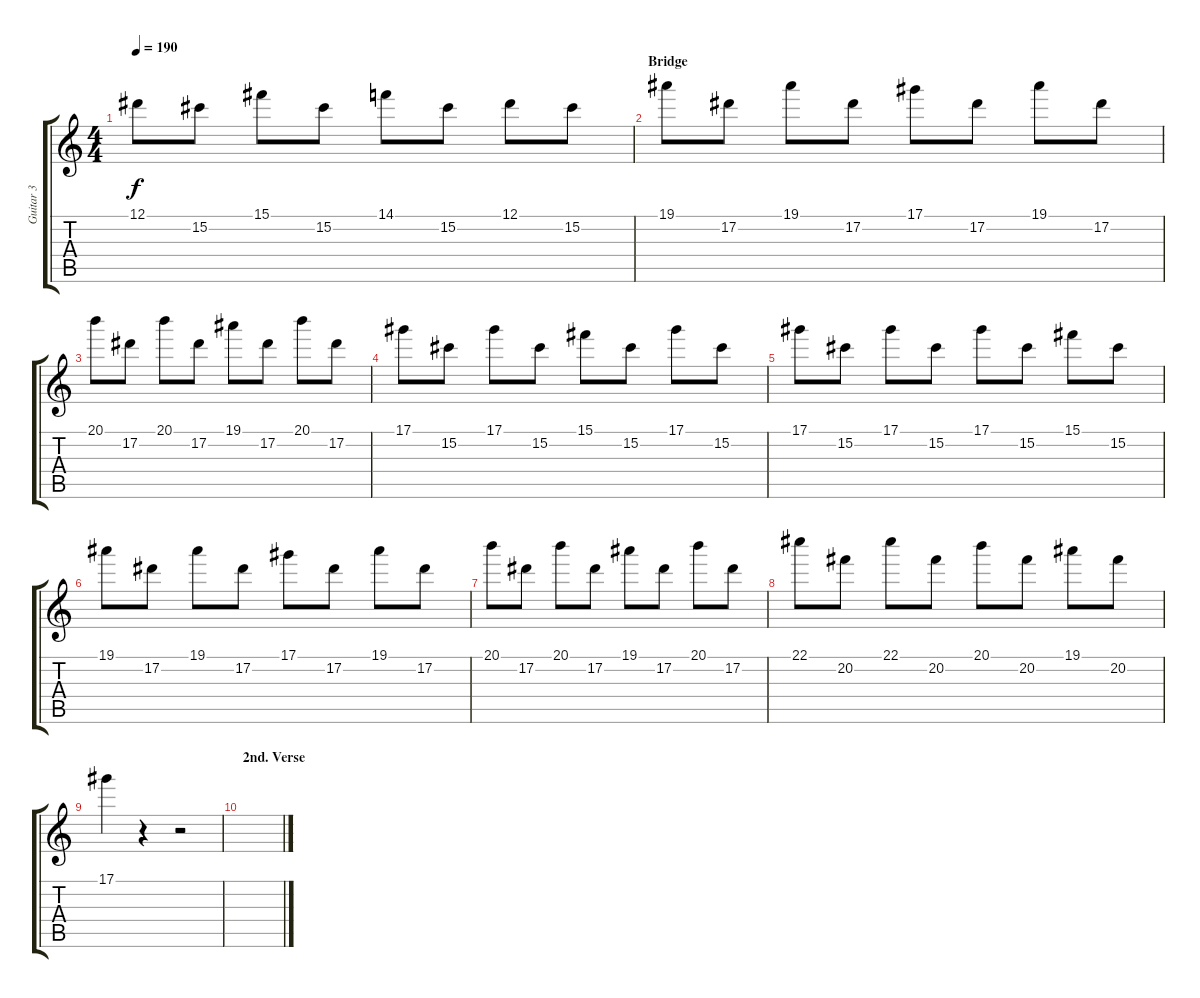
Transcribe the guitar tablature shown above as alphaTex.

\track ("Guitar 3" "Guitar 3") {instrument distortionguitar}
\staff {score tabs}
\tuning (Eb4 Bb3 Gb3 Db3 Ab2 Eb2) {hide}
\ts (4 4)
\tempo 190
\clef g2
\ks c
12.1.8{dy f} 15.2.8 15.1.8 15.2.8 14.1.8 15.2.8 12.1.8 15.2.8 |
\section ("" "Bridge")
19.1.8 17.2.8 19.1.8 17.2.8 17.1.8 17.2.8 19.1.8 17.2.8 |
20.1.8 17.2.8 20.1.8 17.2.8 19.1.8 17.2.8 20.1.8 17.2.8 |
17.1.8 15.2.8 17.1.8 15.2.8 15.1.8 15.2.8 17.1.8 15.2.8 |
17.1.8 15.2.8 17.1.8 15.2.8 17.1.8 15.2.8 15.1.8 15.2.8 |
19.1.8 17.2.8 19.1.8 17.2.8 17.1.8 17.2.8 19.1.8 17.2.8 |
20.1.8 17.2.8 20.1.8 17.2.8 19.1.8 17.2.8 20.1.8 17.2.8 |
22.1.8 20.2.8 22.1.8 20.2.8 20.1.8 20.2.8 19.1.8 20.2.8 |
17.1.4 r.4 r.2 |
\section ("" "2nd. Verse")
